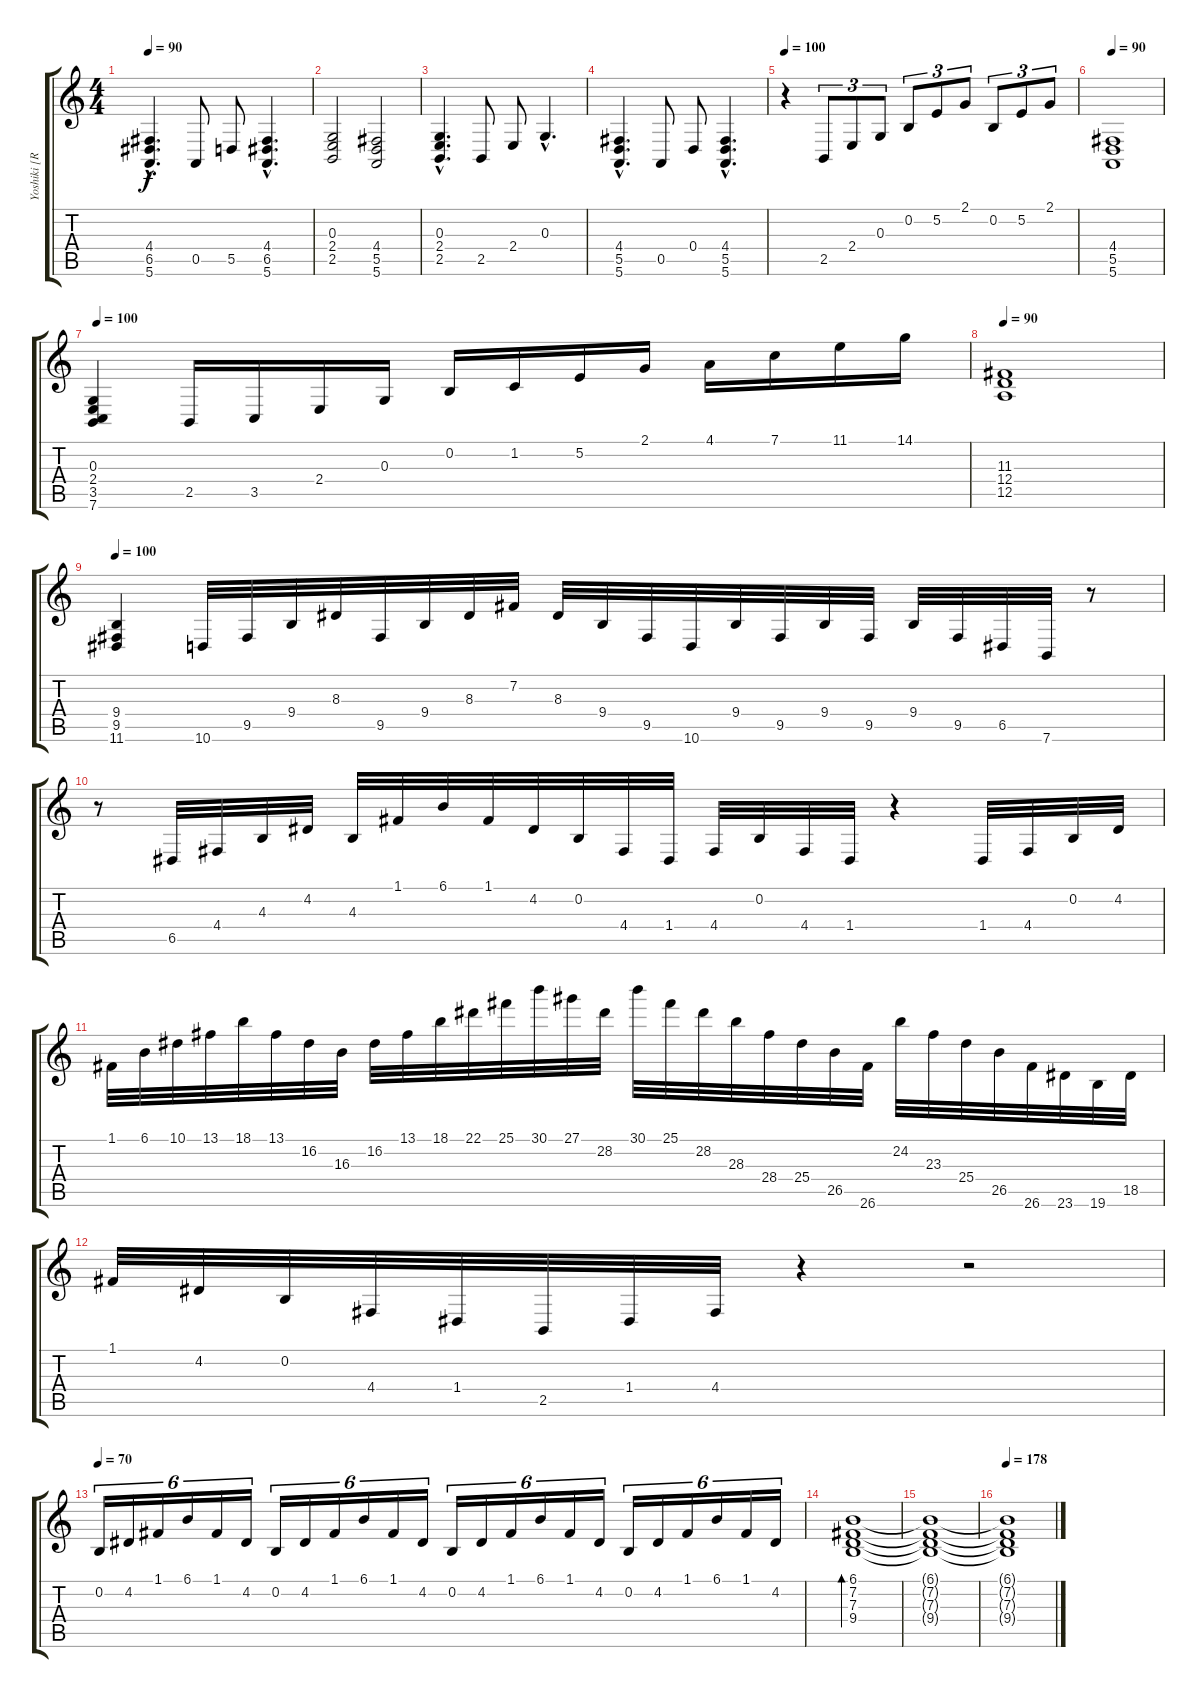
\track ("Yoshiki [R]" "Yoshiki [R") {instrument acousticgrandpiano}
\staff {score tabs}
\tuning (F4 B3 G3 D3 A2 E2) {hide}
\ts (4 4)
\tempo 90
\clef g2
\ks c
(4.4{hac} 6.5{hac} 5.6{hac}).4{d dy f} 0.5.8 5.5.8 (4.4{hac} 6.5{hac} 5.6{hac}).4{d} |
(0.3 2.4 2.5).2 (4.4 5.5 5.6).2 |
(0.3{hac} 2.4{hac} 2.5{hac}).4{d} 2.5.8 2.4.8 0.3{hac}.4{d} |
(4.4{hac} 5.5{hac} 5.6{hac}).4{d} 0.5.8 0.4.8 (4.4{hac} 5.5{hac} 5.6{hac}).4{d} |
\tempo 100
r.4 2.5.8{tu (3 2)} 2.4.8{tu (3 2)} 0.3.8{tu (3 2)} 0.2.8{tu (3 2)} 5.2.8{tu (3 2)} 2.1.8{tu (3 2)} 0.2.8{tu (3 2)} 5.2.8{tu (3 2)} 2.1.8{tu (3 2)} |
\tempo 90
(4.4 5.5 5.6).1 |
\tempo 100
(0.3 2.4 3.5 7.6).4 2.5.16 3.5.16 2.4.16 0.3.16 0.2.16 1.2.16 5.2.16 2.1.16 4.1.16 7.1.16 11.1.16 14.1.16 |
\tempo 90
(11.3 12.4 12.5).1 |
\tempo 100
(9.4 9.5 11.6).4 10.6.32 9.5.32 9.4.32 8.3.32 9.5.32 9.4.32 8.3.32 7.2.32 8.3.32 9.4.32 9.5.32 10.6.32 9.4.32 9.5.32 9.4.32 9.5.32 9.4.32 9.5.32 6.5.32 7.6.32 r.8 |
r.8 6.5.32 4.4.32 4.3.32 4.2.32 4.3.32 1.1.32 6.1.32 1.1.32 4.2.32 0.2.32 4.4.32 1.4.32 4.4.32 0.2.32 4.4.32 1.4.32 r.4 1.4.32 4.4.32 0.2.32 4.2.32 |
1.1.32 6.1.32 10.1.32 13.1.32 18.1.32 13.1.32 16.2.32 16.3.32 16.2.32 13.1.32 18.1.32 22.1.32 25.1.32 30.1.32 27.1.32 28.2.32 30.1.32 25.1.32 28.2.32 28.3.32 28.4.32 25.4.32 26.5.32 26.6.32 24.2.32 23.3.32 25.4.32 26.5.32 26.6.32 23.6.32 19.6.32 18.5.32 |
1.1.32 4.2.32 0.2.32 4.4.32 1.4.32 2.5.32 1.4.32 4.4.32 r.4 r.2 |
\tempo 70
0.2.16{tu (6 4)} 4.2.16{tu (6 4)} 1.1.16{tu (6 4)} 6.1.16{tu (6 4)} 1.1.16{tu (6 4)} 4.2.16{tu (6 4)} 0.2.16{tu (6 4)} 4.2.16{tu (6 4)} 1.1.16{tu (6 4)} 6.1.16{tu (6 4)} 1.1.16{tu (6 4)} 4.2.16{tu (6 4)} 0.2.16{tu (6 4)} 4.2.16{tu (6 4)} 1.1.16{tu (6 4)} 6.1.16{tu (6 4)} 1.1.16{tu (6 4)} 4.2.16{tu (6 4)} 0.2.16{tu (6 4)} 4.2.16{tu (6 4)} 1.1.16{tu (6 4)} 6.1.16{tu (6 4)} 1.1.16{tu (6 4)} 4.2.16{tu (6 4)} |
(6.1 7.2 7.3 9.4).1{bd 60} |
(6.1{t} 7.2{t} 7.3{t} 9.4{t}).1 |
\tempo 178
(6.1{t} 7.2{t} 7.3{t} 9.4{t}).1
